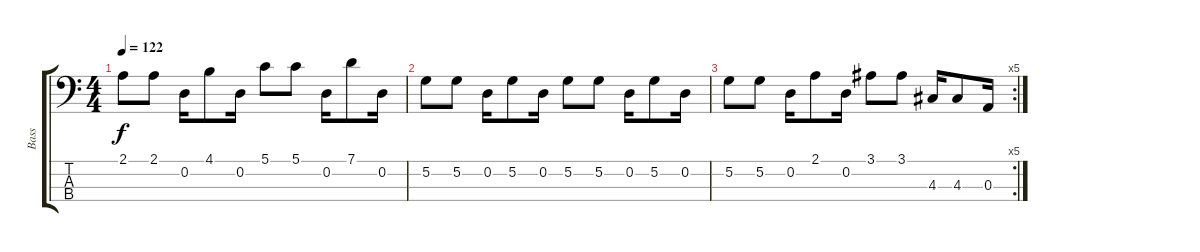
\track ("Bass" "Bass") {instrument electricbassfinger}
\staff {score tabs}
\tuning (G2 D2 A1 D1) {hide}
\ts (4 4)
\tempo 122
\clef f4
\ks c
2.1.8{dy f} 2.1.8 0.2.16 4.1.8 0.2.16 5.1.8 5.1.8 0.2.16 7.1.8 0.2.16 |
5.2.8 5.2.8 0.2.16 5.2.8 0.2.16 5.2.8 5.2.8 0.2.16 5.2.8 0.2.16 |
\rc 5
5.2.8 5.2.8 0.2.16 2.1.8 0.2.16 3.1.8 3.1.8 4.3.16 4.3.8 0.3.16
